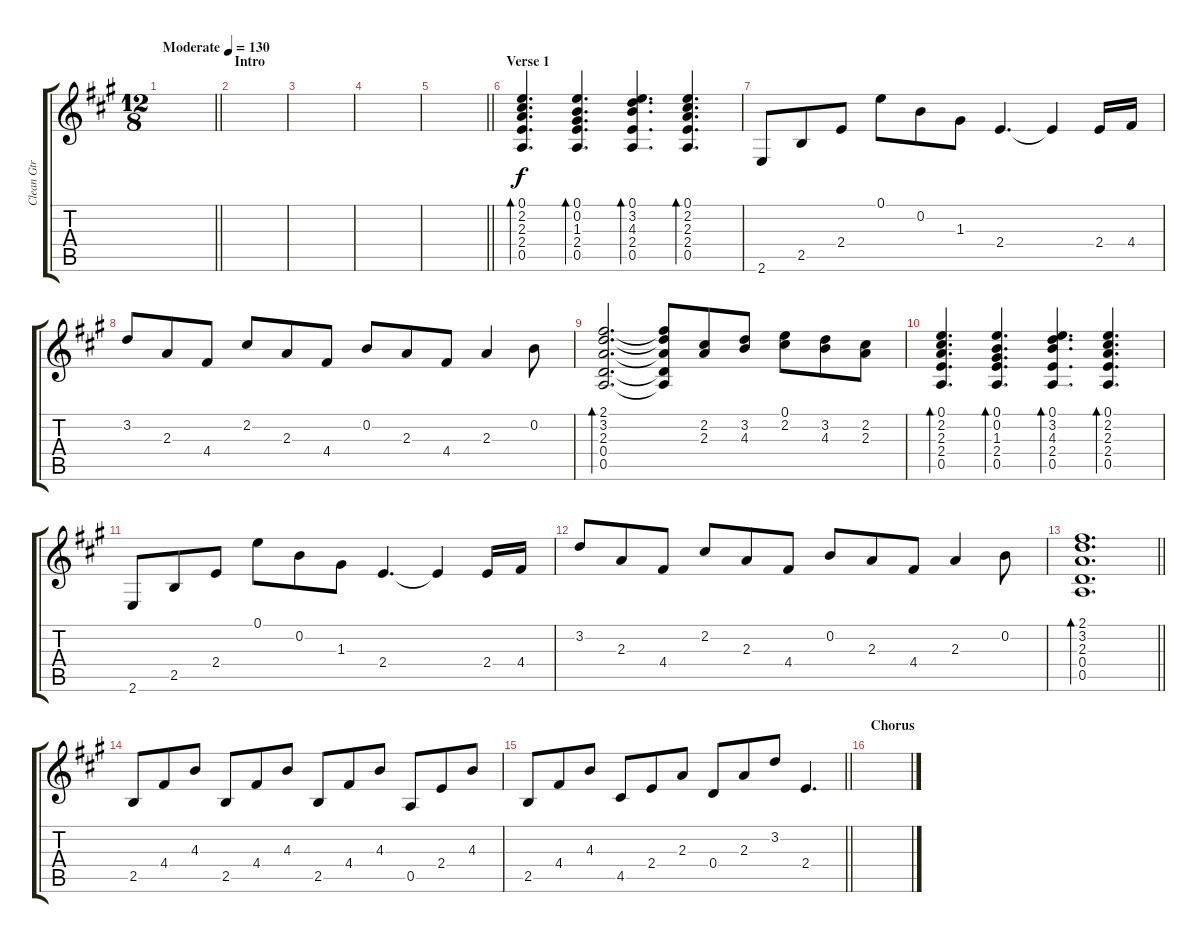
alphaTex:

\track ("Clean Gtr 6" "Clean Gtr ") {instrument electricguitarjazz}
\staff {score tabs}
\tuning (E4 B3 G3 D3 A2 D2) {hide}
\ts (12 8)
\tempo (130 "Moderate")
\clef g2
\barLineRight lightlight
\ks a
|
\section ("" "Intro")
|
|
|
\barLineRight lightlight
|
\section ("" "Verse 1")
(0.1 2.2 2.3 2.4 0.5).4{d bd 120} (0.1 0.2 1.3 2.4 0.5).4{d bd 120} (0.1 3.2 4.3 2.4 0.5).4{d bd 120} (0.1 2.2 2.3 2.4 0.5).4{d bd 120} |
2.6.8 2.5.8 2.4.8 0.1.8 0.2.8 1.3.8 2.4.4{d} 2.4{t}.4 2.4.16 4.4.16 |
3.2.8 2.3.8 4.4.8 2.2.8 2.3.8 4.4.8 0.2.8 2.3.8 4.4.8 2.3.4 0.2.8 |
(2.1 3.2 2.3 0.4 0.5).2{d bd 120} (2.1{t} 3.2{t} 2.3{t} 0.4{t} 0.5{t}).8 (2.2 2.3).8 (3.2 4.3).8 (0.1 2.2).8 (3.2 4.3).8 (2.2 2.3).8 |
(0.1 2.2 2.3 2.4 0.5).4{d bd 120} (0.1 0.2 1.3 2.4 0.5).4{d bd 120} (0.1 3.2 4.3 2.4 0.5).4{d bd 120} (0.1 2.2 2.3 2.4 0.5).4{d bd 120} |
2.6.8 2.5.8 2.4.8 0.1.8 0.2.8 1.3.8 2.4.4{d} 2.4{t}.4 2.4.16 4.4.16 |
3.2.8 2.3.8 4.4.8 2.2.8 2.3.8 4.4.8 0.2.8 2.3.8 4.4.8 2.3.4 0.2.8 |
\barLineRight lightlight
(2.1 3.2 2.3 0.4 0.5).1{d bd 120} |
2.5.8 4.4.8 4.3.8 2.5.8 4.4.8 4.3.8 2.5.8 4.4.8 4.3.8 0.5.8 2.4.8 4.3.8 |
\barLineRight lightlight
2.5.8 4.4.8 4.3.8 4.5.8 2.4.8 2.3.8 0.4.8 2.3.8 3.2.8 2.4.4{d} |
\section ("" "Chorus")
